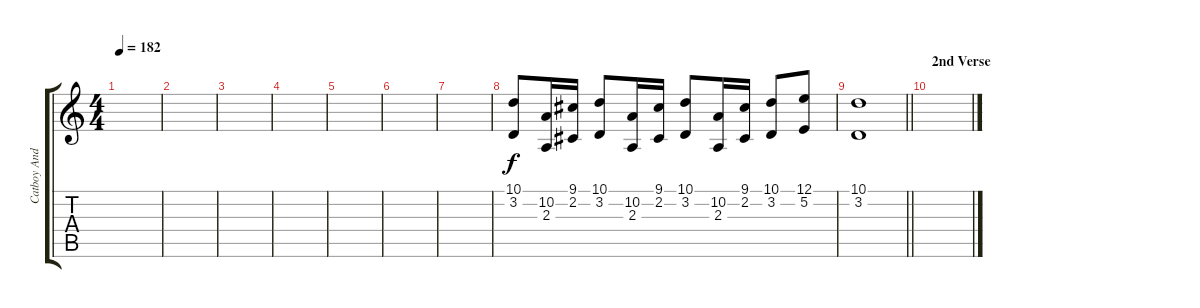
\track ("Catboy And The Robot" "Catboy And") {instrument trumpet}
\staff {score tabs}
\tuning (E4 B3 G3 D3 A2 E2) {hide}
\ts (4 4)
\tempo 182
\clef g2
\ks c
|
|
|
|
|
|
|
(10.1 3.2).8 (10.2 2.3).16 (9.1 2.2).16 (10.1 3.2).8 (10.2 2.3).16 (9.1 2.2).16 (10.1 3.2).8 (10.2 2.3).16 (9.1 2.2).16 (10.1 3.2).8 (12.1 5.2).8 |
\barLineRight lightlight
(10.1 3.2).1 |
\section ("" "2nd Verse")
